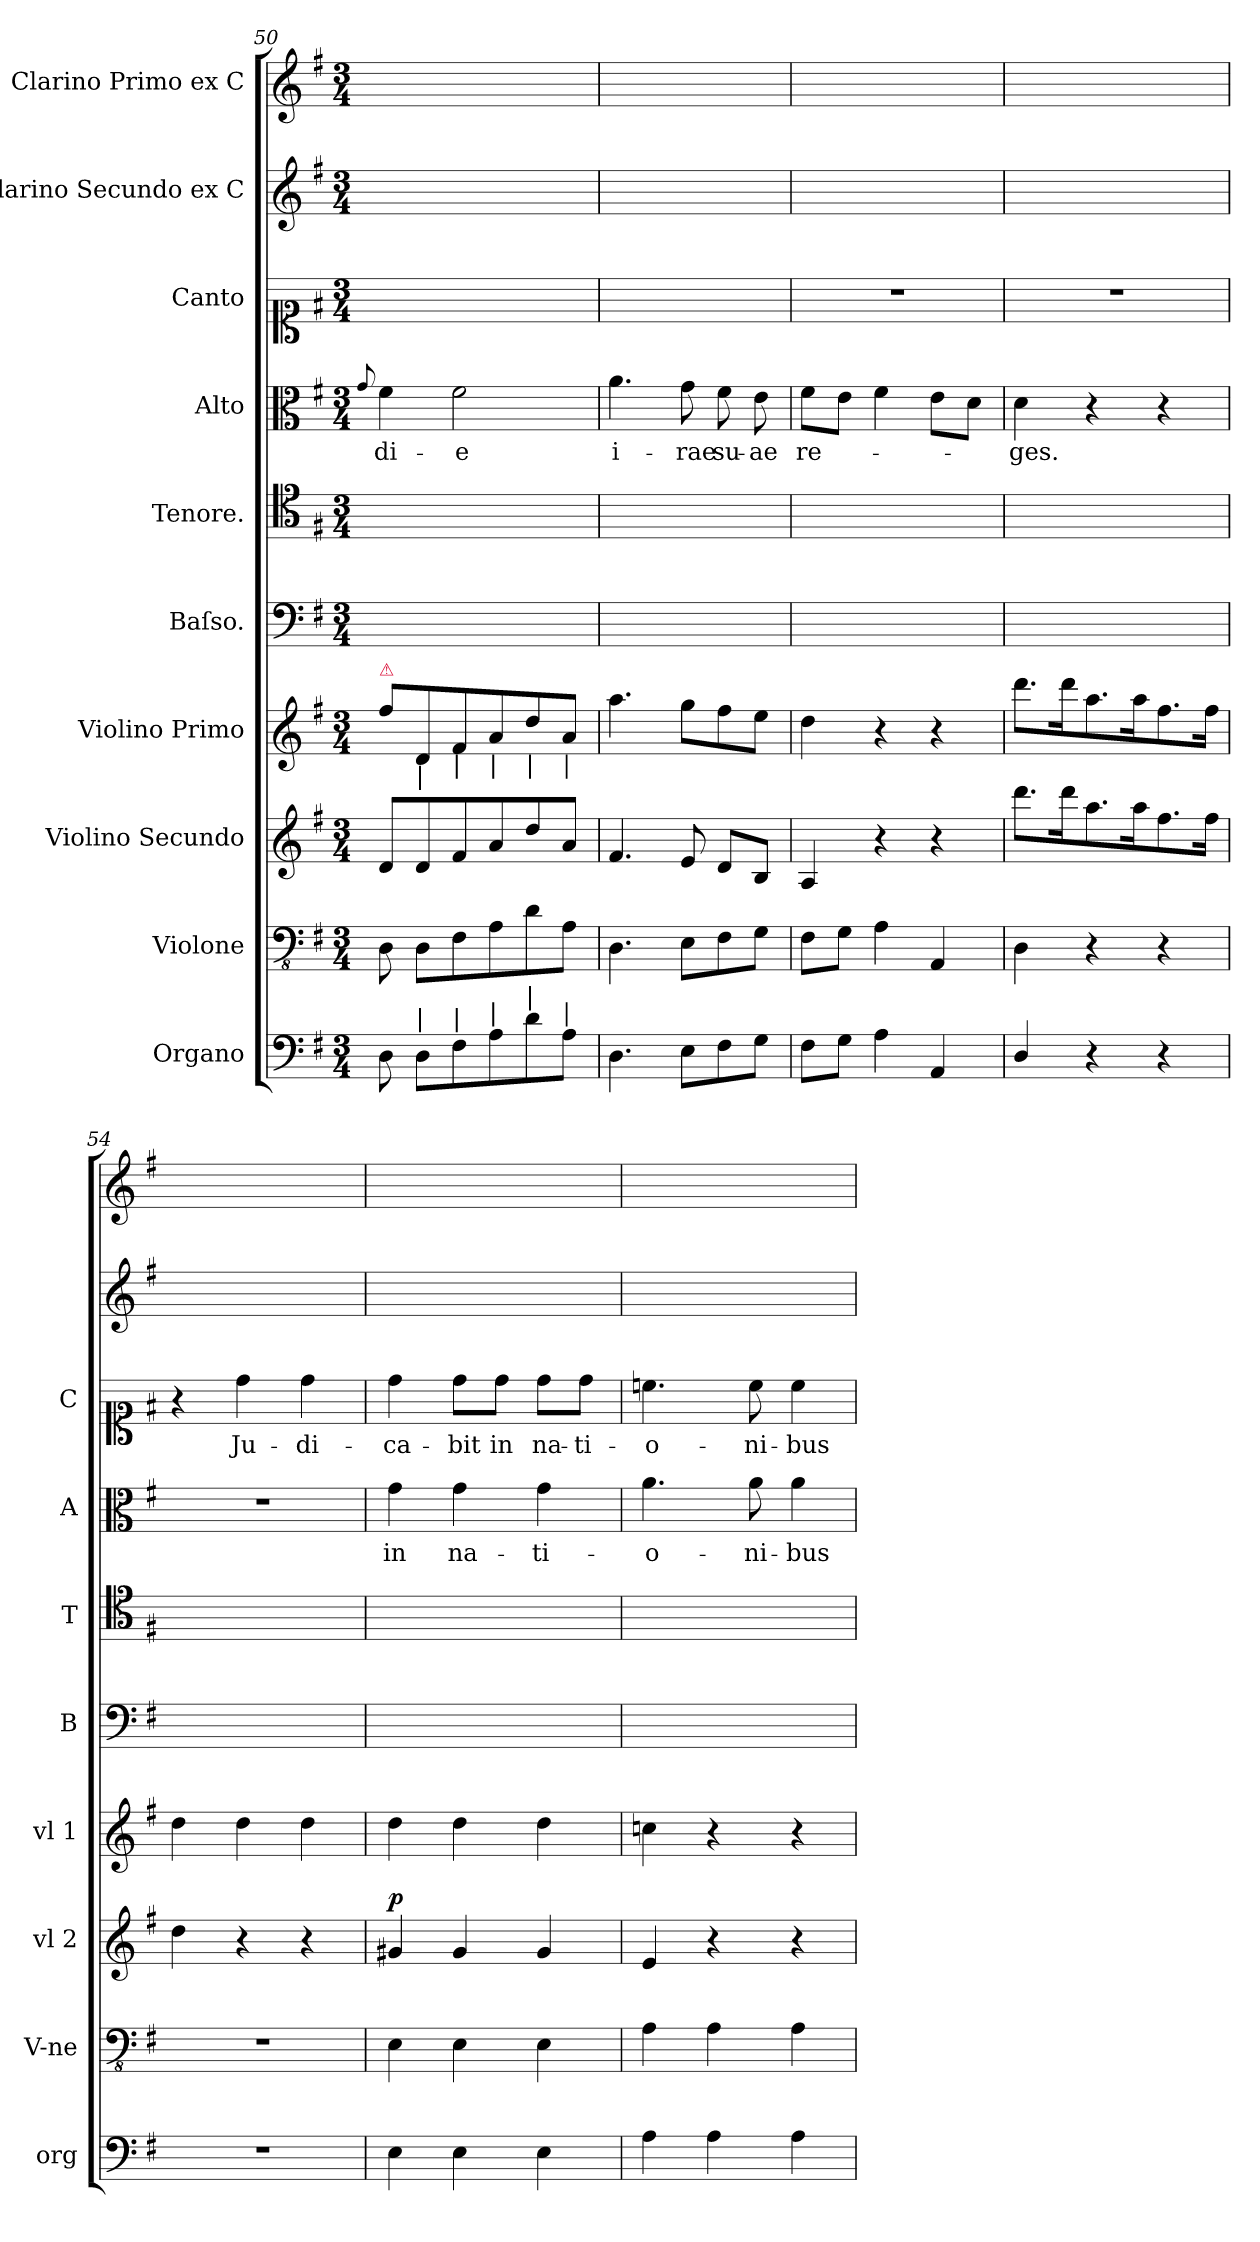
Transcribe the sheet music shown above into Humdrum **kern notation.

**kern	**kern	**kern	**dynam	**kern	**kern	**kern	**kern	**text	**kern	**text	**kern	**kern
*part10	*part9	*part8	*part8	*part7	*part6	*part5	*part4	*part4	*part3	*part3	*part2	*part1
*staff10	*staff9	*staff8	*staff8	*staff7	*staff6	*staff5	*staff4	*staff4	*staff3	*staff3	*staff2	*staff1
*I"Organo	*I"Violone	*I"Violino Secundo	*	*I"Violino Primo	*I"Baſso.	*I"Tenore.	*I"Alto	*	*I"Canto	*	*I"Clarino Secundo ex C	*I"Clarino Primo ex C
*I'org	*I'V-ne	*I'vl 2	*	*I'vl 1	*I'B	*I'T	*I'A	*	*I'C	*	*	*
*clefF4	*clefFv4	*clefG2	*	*clefG2	*clefF4	*clefC4	*clefC3	*	*clefC1	*	*clefG2	*clefG2
*k[f#]	*k[f#]	*k[f#]	*	*k[f#]	*k[f#]	*k[f#]	*k[f#]	*	*k[f#]	*	*k[f#]	*k[f#]
*M3/4	*M3/4	*M3/4	*	*M3/4	*M3/4	*M3/4	*M3/4	*	*M3/4	*	*M3/4	*M3/4
=50	=50	=50	=50	=50	=50	=50	=50	=50	=50	=50	=50	=50
.	.	.	.	.	.	.	8qqg/	.	.	.	.	.
!	!	!	!	!LO:TX:a:color=crimson:t=⚠	!	!	!	!	!	!	!	!
8D\	8DD\	8d/L	.	8ff#\L	2.ryy	2.ryy	4f#\	di-	2.ryy	.	2.ryy	2.ryy
!	!	!	!	!LO:TX:b:t=|	!	!	!	!	!	!	!	!
!LO:TX:a:t=|	!	!	!	!	!	!	!	!	!	!	!	!
8D\L	8DD\L	8d/	.	8d/	.	.	.	.	.	.	.	.
!	!	!	!	!LO:TX:b:t=|	!	!	!	!	!	!	!	!
!LO:TX:a:t=|	!	!	!	!	!	!	!	!	!	!	!	!
8F#\	8FF#\	8f#/	.	8f#/	.	.	2f#\	-e	.	.	.	.
!	!	!	!	!LO:TX:b:t=|	!	!	!	!	!	!	!	!
!LO:TX:a:t=|	!	!	!	!	!	!	!	!	!	!	!	!
8A\	8AA\	8a/	.	8a/	.	.	.	.	.	.	.	.
!	!	!	!	!LO:TX:b:t=|	!	!	!	!	!	!	!	!
!LO:TX:a:t=|	!	!	!	!	!	!	!	!	!	!	!	!
8d\	8D\	8dd/	.	8dd/	.	.	.	.	.	.	.	.
!	!	!	!	!LO:TX:b:t=|	!	!	!	!	!	!	!	!
!LO:TX:a:t=|	!	!	!	!	!	!	!	!	!	!	!	!
8A\J	8AA\J	8a/J	.	8a/J	.	.	.	.	.	.	.	.
=51	=51	=51	=51	=51	=51	=51	=51	=51	=51	=51	=51	=51
4.D\	4.DD\	4.f#/	.	4.aa\	2.ryy	2.ryy	4.a\	i-	2.ryy	.	2.ryy	2.ryy
8E\L	8EE\L	8e/	.	8gg\L	.	.	8g\	-rae	.	.	.	.
8F#\	8FF#\	8d/L	.	8ff#\	.	.	8f#\	su-	.	.	.	.
8G\J	8GG\J	8B/J	.	8ee\J	.	.	8e\	-ae	.	.	.	.
=52	=52	=52	=52	=52	=52	=52	=52	=52	=52	=52	=52	=52
8F#\L	8FF#\L	4A/	.	4dd\	2.ryy	2.ryy	8f#\L	re-	2.r	.	2.ryy	2.ryy
8G\J	8GG\J	.	.	.	.	.	8e\J	.	.	.	.	.
4A\	4AA\	4r	.	4r	.	.	4f#\	.	.	.	.	.
4AA/	4AAA/	4r	.	4r	.	.	8e\L	.	.	.	.	.
.	.	.	.	.	.	.	8d\J	.	.	.	.	.
=53	=53	=53	=53	=53	=53	=53	=53	=53	=53	=53	=53	=53
4D/	4DD\	8.ddd\L	.	8.ddd\L	2.ryy	2.ryy	4d\	-ges.	2.r	.	2.ryy	2.ryy
.	.	16ddd\K	.	16ddd\K	.	.	.	.	.	.	.	.
4r	4r	8.aa\	.	8.aa\	.	.	4r	.	.	.	.	.
.	.	16aa\K	.	16aa\K	.	.	.	.	.	.	.	.
4r	4r	8.ff#\	.	8.ff#\	.	.	4r	.	.	.	.	.
.	.	16ff#\Jk	.	16ff#\Jk	.	.	.	.	.	.	.	.
=54	=54	=54	=54	=54	=54	=54	=54	=54	=54	=54	=54	=54
2.r	2.r	4dd\	.	4dd\	2.ryy	2.ryy	2.r	.	4r	.	2.ryy	2.ryy
.	.	4r	.	4dd\	.	.	.	.	4dd\	Ju-	.	.
.	.	4r	.	4dd\	.	.	.	.	4dd\	-di-	.	.
=55	=55	=55	=55	=55	=55	=55	=55	=55	=55	=55	=55	=55
!	!	!	!LO:DY:a	!	!	!	!	!	!	!	!	!
4E\	4EE\	4g#X/	p	4dd\	2.ryy	2.ryy	4g\	in	4dd\	-ca-	2.ryy	2.ryy
4E\	4EE\	4g#/	.	4dd\	.	.	4g\	na-	8dd\L	-bit	.	.
.	.	.	.	.	.	.	.	.	8dd\J	in	.	.
4E\	4EE\	4g#/	.	4dd\	.	.	4g\	-ti-	8dd\L	na-	.	.
.	.	.	.	.	.	.	.	.	8dd\J	-ti-	.	.
=56	=56	=56	=56	=56	=56	=56	=56	=56	=56	=56	=56	=56
4A\	4AA\	4e/	.	4ccn\	2.ryy	2.ryy	4.a\	-o-	4.ccn\	-o-	2.ryy	2.ryy
4A\	4AA\	4r	.	4r	.	.	.	.	.	.	.	.
.	.	.	.	.	.	.	8a\	-ni-	8cc\	-ni-	.	.
4A\	4AA\	4r	.	4r	.	.	4a\	-bus	4cc\	-bus	.	.
=	=	=	=	=	=	=	=	=	=	=	=	=
*-	*-	*-	*-	*-	*-	*-	*-	*-	*-	*-	*-	*-
